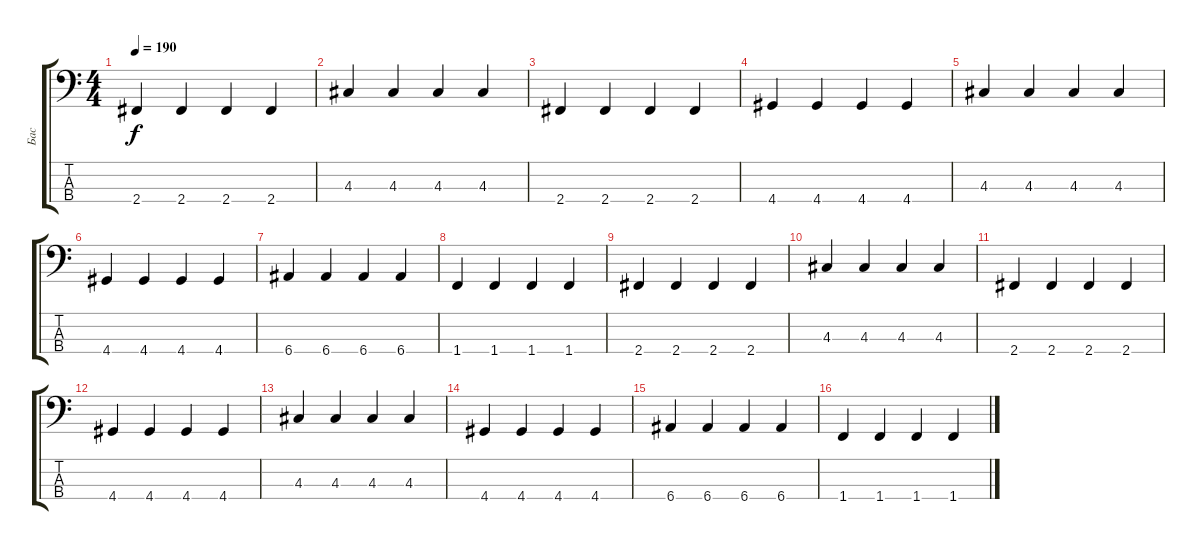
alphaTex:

\track ("Бас" "Бас") {instrument electricbassfinger}
\staff {score tabs}
\tuning (G2 D2 A1 E1) {hide}
\ts (4 4)
\tempo 190
\clef f4
\ks c
2.4.4{dy f} 2.4.4 2.4.4 2.4.4 |
4.3.4 4.3.4 4.3.4 4.3.4 |
2.4.4 2.4.4 2.4.4 2.4.4 |
4.4.4 4.4.4 4.4.4 4.4.4 |
4.3.4 4.3.4 4.3.4 4.3.4 |
4.4.4 4.4.4 4.4.4 4.4.4 |
6.4.4 6.4.4 6.4.4 6.4.4 |
1.4.4 1.4.4 1.4.4 1.4.4 |
2.4.4 2.4.4 2.4.4 2.4.4 |
4.3.4 4.3.4 4.3.4 4.3.4 |
2.4.4 2.4.4 2.4.4 2.4.4 |
4.4.4 4.4.4 4.4.4 4.4.4 |
4.3.4 4.3.4 4.3.4 4.3.4 |
4.4.4 4.4.4 4.4.4 4.4.4 |
6.4.4 6.4.4 6.4.4 6.4.4 |
1.4.4 1.4.4 1.4.4 1.4.4
